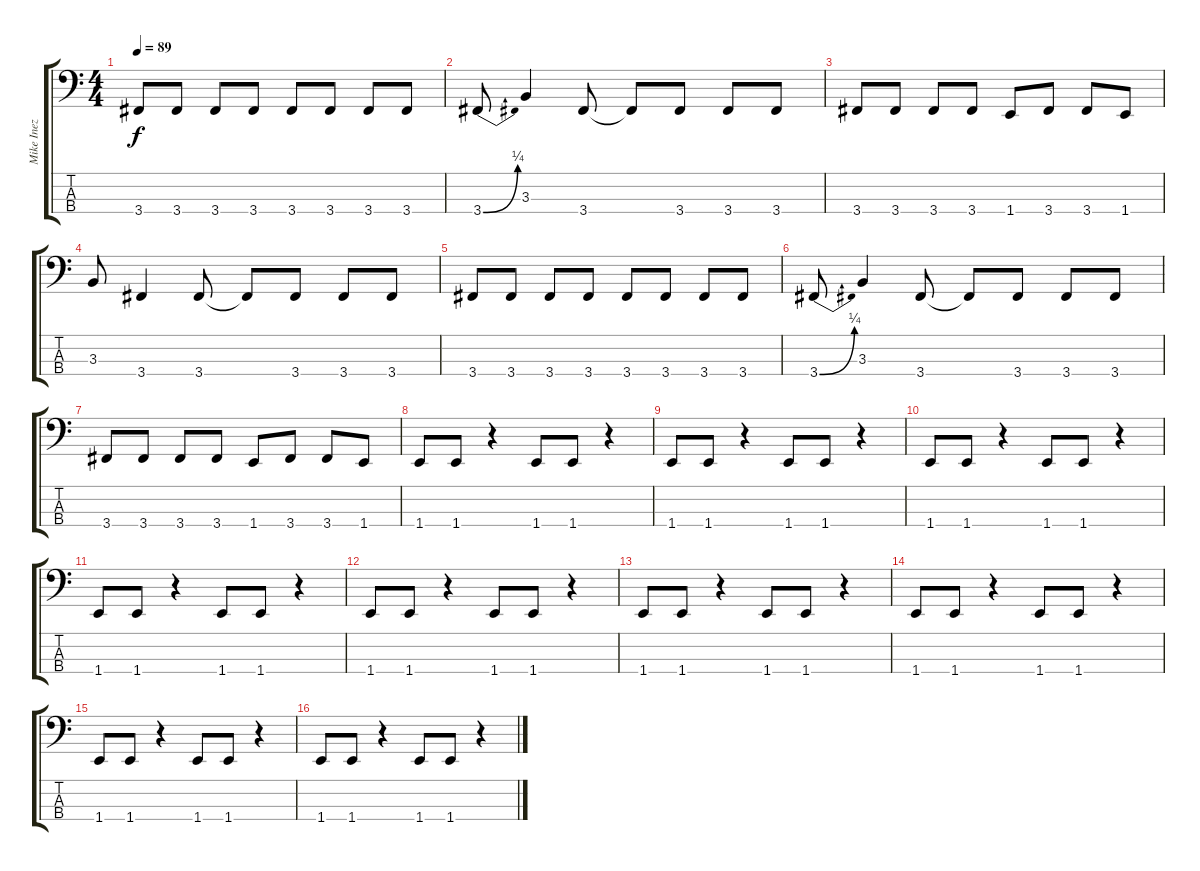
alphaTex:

\track ("Mike Inez" "Mike Inez") {instrument electricbasspick}
\staff {score tabs}
\tuning (Gb2 Db2 Ab1 Eb1) {hide}
\ts (4 4)
\tempo 89
\clef f4
\ks c
3.4.8{dy f} 3.4.8 3.4.8 3.4.8 3.4.8 3.4.8 3.4.8 3.4.8 |
3.4{be (bend 0 0 60 1)}.8 3.3.4 3.4.8 3.4{t}.8 3.4.8 3.4.8 3.4.8 |
3.4.8 3.4.8 3.4.8 3.4.8 1.4.8 3.4.8 3.4.8 1.4.8 |
3.3.8 3.4.4 3.4.8 3.4{t}.8 3.4.8 3.4.8 3.4.8 |
3.4.8 3.4.8 3.4.8 3.4.8 3.4.8 3.4.8 3.4.8 3.4.8 |
3.4{be (bend 0 0 60 1)}.8 3.3.4 3.4.8 3.4{t}.8 3.4.8 3.4.8 3.4.8 |
3.4.8 3.4.8 3.4.8 3.4.8 1.4.8 3.4.8 3.4.8 1.4.8 |
1.4.8 1.4.8 r.4 1.4.8 1.4.8 r.4 |
1.4.8 1.4.8 r.4 1.4.8 1.4.8 r.4 |
1.4.8 1.4.8 r.4 1.4.8 1.4.8 r.4 |
1.4.8 1.4.8 r.4 1.4.8 1.4.8 r.4 |
1.4.8 1.4.8 r.4 1.4.8 1.4.8 r.4 |
1.4.8 1.4.8 r.4 1.4.8 1.4.8 r.4 |
1.4.8 1.4.8 r.4 1.4.8 1.4.8 r.4 |
1.4.8 1.4.8 r.4 1.4.8 1.4.8 r.4 |
1.4.8 1.4.8 r.4 1.4.8 1.4.8 r.4
